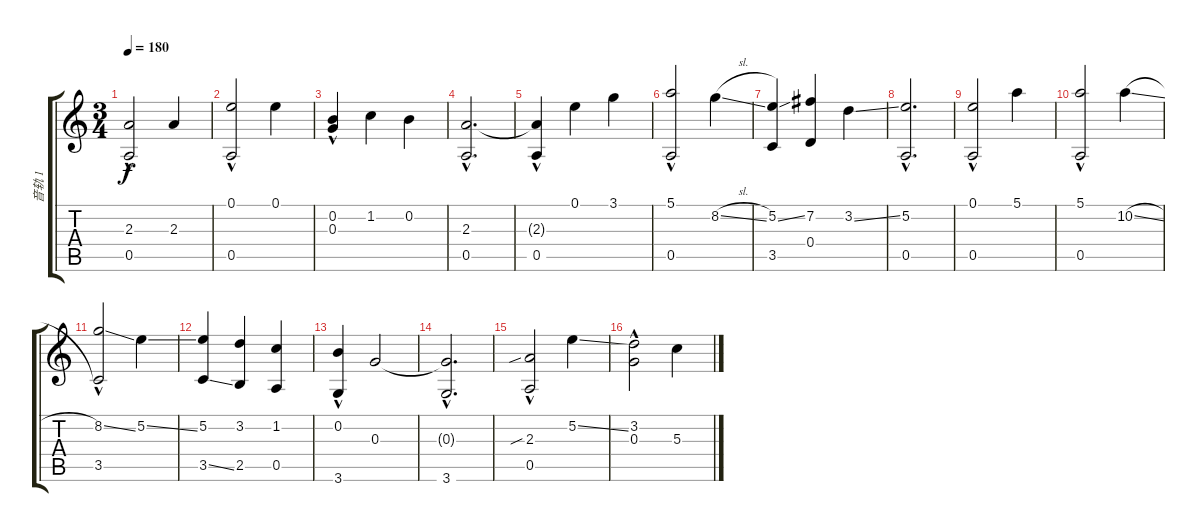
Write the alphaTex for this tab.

\track ("音轨 1" "音轨 1") {instrument acousticguitarnylon}
\staff {score tabs}
\tuning (E4 B3 G3 D3 A2 E2) {hide}
\ts (3 4)
\tempo 180
\clef g2
\ks c
(2.3 0.5{hac}).2{dy f instrument acousticguitarnylon} 2.3.4 |
(0.1 0.5{hac}).2 0.1.4 |
(0.2 0.3{hac}).4 1.2.4 0.2.4 |
(2.3{hac} 0.5{hac}).2{d} |
(2.3{t} 0.5{hac}).4 0.1.4 3.1.4 |
(5.1 0.5{hac}).2 8.2{sl}.4 |
(5.2{ss} 3.5).4 (7.2 0.4).4 3.2{ss}.4 |
(5.2{hac} 0.5{hac}).2{d} |
(0.1 0.5{hac}).2 5.1.4 |
(5.1 0.5{hac}).2 10.2{sl}.4 |
(8.2{ss} 3.5{hac}).2 5.2{ss}.4 |
(5.2 3.5{ss}).4 (3.2 2.5).4 (1.2 0.5).4 |
(0.2 3.6{hac}).4 0.3.2 |
(0.3{hac t} 3.6{hac}).2{d} |
(2.3{sib} 0.5{hac}).2 5.2{ss}.4 |
(3.2 0.3{hac}).2 5.3{ss}.4
